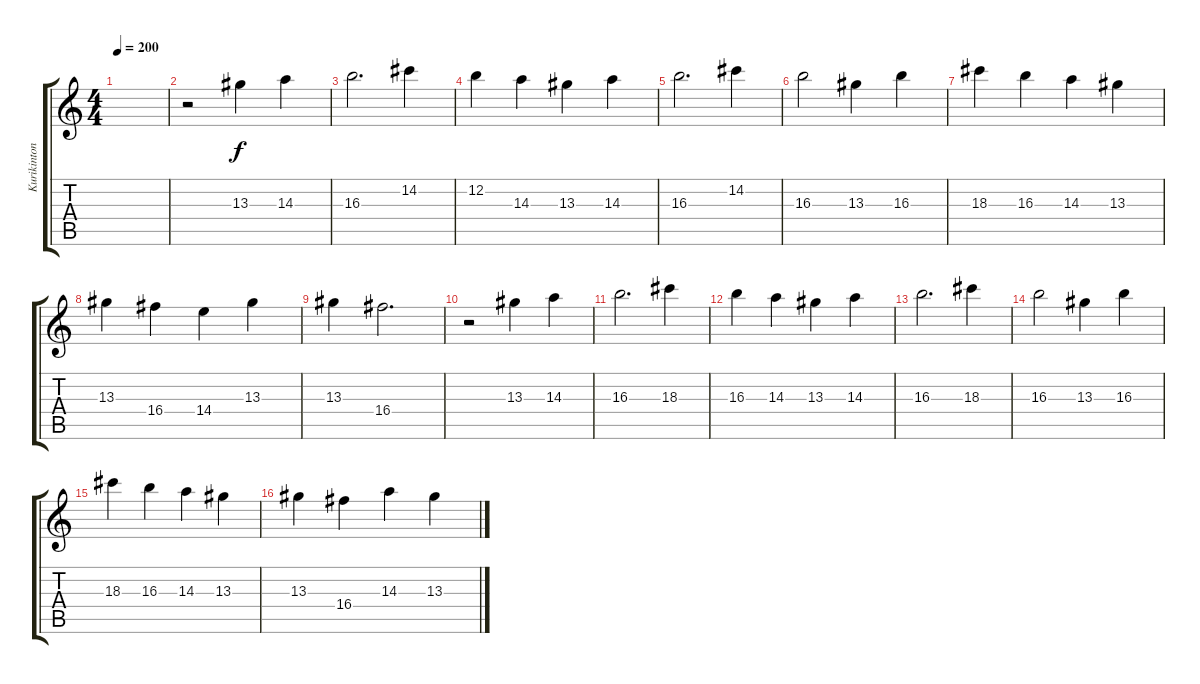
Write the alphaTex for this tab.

\track ("Kurikinton Fox" "Kurikinton") {instrument distortionguitar}
\staff {score tabs}
\tuning (E4 B3 G3 D3 A2 E2) {hide}
\ts (4 4)
\tempo 200
\clef g2
\ks c
|
r.2 13.3.4 14.3.4 |
16.3.2{d} 14.2.4 |
12.2.4 14.3.4 13.3.4 14.3.4 |
16.3.2{d} 14.2.4 |
16.3.2 13.3.4 16.3.4 |
18.3.4 16.3.4 14.3.4 13.3.4 |
13.3.4 16.4.4 14.4.4 13.3.4 |
13.3.4 16.4.2{d} |
r.2 13.3.4 14.3.4 |
16.3.2{d} 18.3.4 |
16.3.4 14.3.4 13.3.4 14.3.4 |
16.3.2{d} 18.3.4 |
16.3.2 13.3.4 16.3.4 |
18.3.4 16.3.4 14.3.4 13.3.4 |
13.3.4 16.4.4 14.3.4 13.3.4
